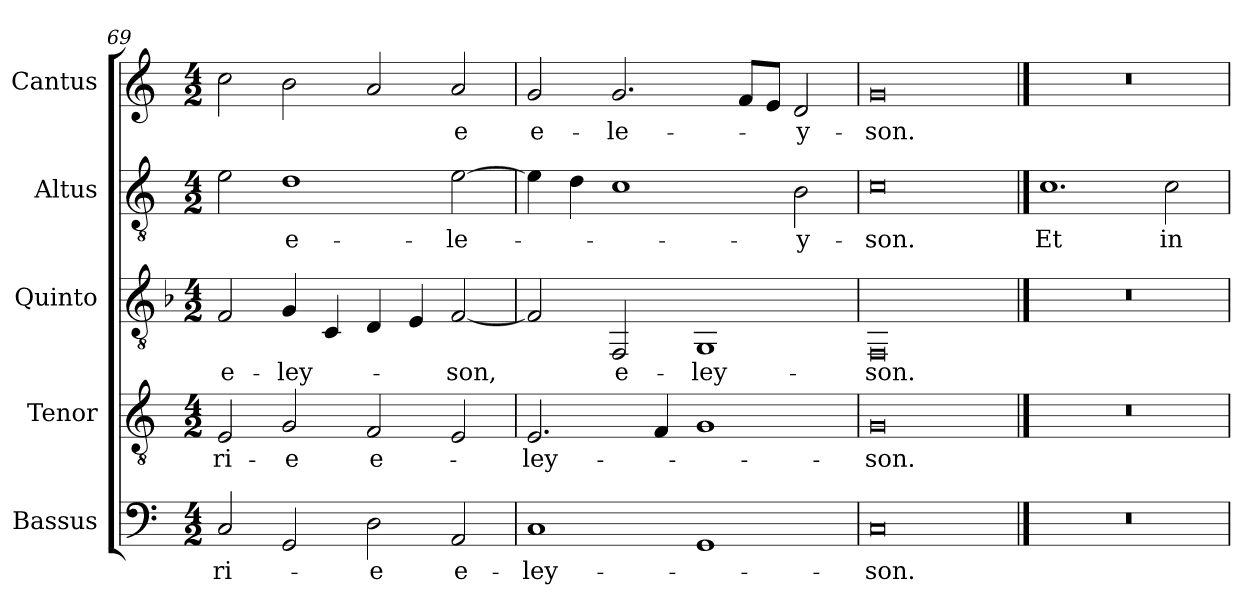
**kern	**text	**kern	**text	**kern	**text	**kern	**text	**kern	**text
*part5	*part5	*part4	*part4	*part3	*part3	*part2	*part2	*part1	*part1
*staff5	*staff5	*staff4	*staff4	*staff3	*staff3	*staff2	*staff2	*staff1	*staff1
*I"Bassus	*	*I"Tenor	*	*I"Quinto	*	*I"Altus	*	*I"Cantus	*
*clefF4	*	*clefGv2	*	*clefGv2	*	*clefGv2	*	*clefG2	*
*	*	*	*	*ITrd-4c-7	*	*	*	*	*
*k[]	*	*k[]	*	*k[]	*	*k[]	*	*k[]	*
*C:	*	*C:	*	*C:	*	*C:	*	*C:	*
*M4/2	*	*M4/2	*	*M4/2	*	*M4/2	*	*M4/2	*
=69	=69	=69	=69	=69	=69	=69	=69	=69	=69
!	!LO:LY:b:color=#000000	!	!	!	!	!	!	!	!
!	!	!	!LO:LY:b:color=#000000	!	!	!	!	!	!
!	!	!	!	!	!LO:LY:b:color=#000000	!	!	!	!
2Ci/	-ri-	2Ei/	-ri-	2ci/	e-	2ei\	.	2cci\	.
!	!	!	!LO:LY:b:color=#000000	!	!	!	!	!	!
!	!	!	!	!	!LO:LY:b:color=#000000	!	!	!	!
!	!	!	!	!	!	!	!LO:LY:b:color=#000000	!	!
2GGi/	.	2Gi/	-e	4di/	-ley-	1di	e-	2bi\	.
.	.	.	.	4Gi/	.	.	.	.	.
!	!LO:LY:b:color=#000000	!	!	!	!	!	!	!	!
!	!	!	!LO:LY:b:color=#000000	!	!	!	!	!	!
2Di\	-e	2Fi/	e-	4Ai/	.	.	.	2ai/	.
.	.	.	.	4Bi/	.	.	.	.	.
!	!LO:LY:b:color=#000000	!	!	!	!	!	!	!	!
!	!	!	!	!	!LO:LY:b:color=#000000	!	!	!	!
!	!	!	!	!	!	!	!LO:LY:b:color=#000000	!	!
!	!	!	!	!	!	!	!	!	!LO:LY:b:color=#000000
2AAi/	e-	2Ei/	.	[<2ci/	-son,	[>2ei\	-le-	2ai/	-e
=70	=70	=70	=70	=70	=70	=70	=70	=70	=70
!	!LO:LY:b:color=#000000	!	!	!	!	!	!	!	!
!	!	!	!LO:LY:b:color=#000000	!	!	!	!	!	!
!	!	!	!	!	!	!	!	!	!LO:LY:b:color=#000000
1Ci	-ley-	2.Ei/	-ley-	2ci/]	.	4ei\]	.	2gi/	e-
.	.	.	.	.	.	4di\	.	.	.
!	!	!	!	!	!LO:LY:b:color=#000000	!	!	!	!
!	!	!	!	!	!	!	!	!	!LO:LY:b:color=#000000
.	.	.	.	2Ci/	e-	1ci	.	2.gi/	-le-
.	.	4Fi/	.	.	.	.	.	.	.
!	!	!	!	!	!LO:LY:b:color=#000000	!	!	!	!
1GGi	.	1Gi	.	1Di	-ley-	.	.	.	.
.	.	.	.	.	.	.	.	8fi/L	.
.	.	.	.	.	.	.	.	8ei/J	.
!	!	!	!	!	!	!	!LO:LY:b:color=#000000	!	!
!	!	!	!	!	!	!	!	!	!LO:LY:b:color=#000000
.	.	.	.	.	.	2Bi\	-y-	2di/	-y-
=71	=71	=71	=71	=71	=71	=71	=71	=71	=71
!	!LO:LY:b:color=#000000	!	!	!	!	!	!	!	!
!	!	!	!LO:LY:b:color=#000000	!	!	!	!	!	!
!	!	!	!	!	!LO:LY:b:color=#000000	!	!	!	!
!	!	!	!	!	!	!	!LO:LY:b:color=#000000	!	!
!	!	!	!	!	!	!	!	!	!LO:LY:b:color=#000000
0Ci	-son.	0Gi	-son.	0Ci	-son.	0ci	-son.	0gi	-son.
!!LO:PB:g=z
==1	==1	==1	==1	==1	==1	==1	==1	==1	==1
!LO:N:vis=1	!	!LO:N:vis=1	!	!LO:N:vis=1	!	!	!	!	!
!	!	!	!	!	!	!	!LO:LY:b:color=#000000	!LO:N:vis=1	!
0r	.	0r	.	0r	.	1.ci	Et	0r	.
!	!	!	!	!	!	!	!LO:LY:b:color=#000000	!	!
.	.	.	.	.	.	2ci\	in	.	.
=	=	=	=	=	=	=	=	=	=
*-	*-	*-	*-	*-	*-	*-	*-	*-	*-
